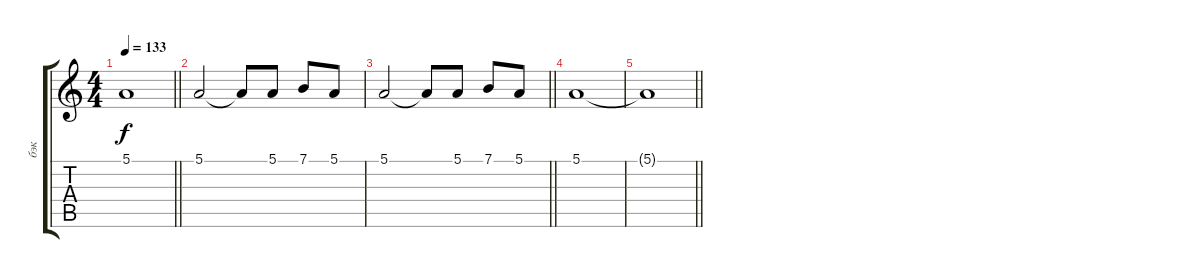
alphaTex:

\track ("бэк" "бэк") {instrument tenorsax}
\staff {score tabs}
\tuning (E4 B3 G3 D3 A2 E2) {hide}
\ts (4 4)
\tempo 133
\clef g2
\barLineRight lightlight
\ks c
5.1{t}.1{dy f} |
5.1.2 5.1{t}.8 5.1.8 7.1.8 5.1.8 |
\barLineRight lightlight
5.1.2 5.1{t}.8 5.1.8 7.1.8 5.1.8 |
5.1.1 |
\barLineRight lightlight
5.1{t}.1
